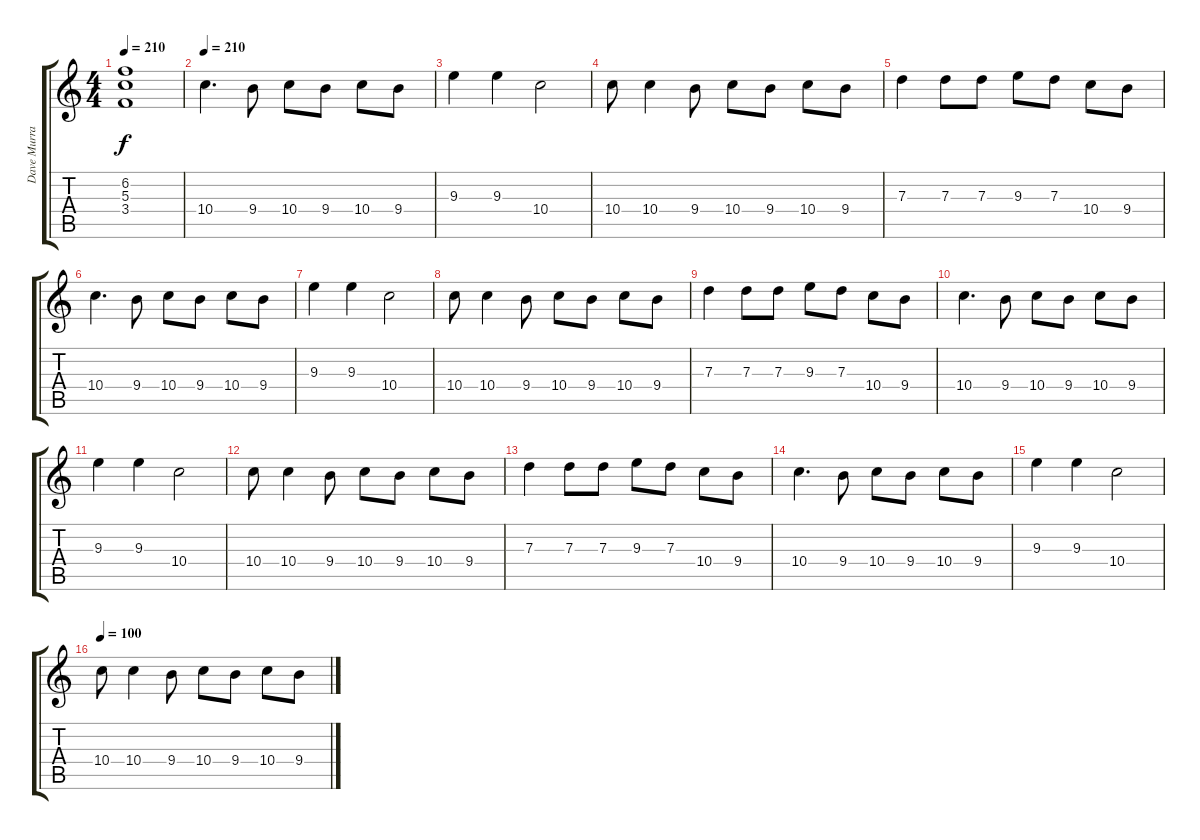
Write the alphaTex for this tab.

\track ("Dave Murray" "Dave Murra") {instrument distortionguitar}
\staff {score tabs}
\tuning (E4 B3 G3 D3 A2 E2) {hide}
\ts (4 4)
\tempo 210
\clef g2
\ks c
(6.2 5.3 3.4).1{dy f} |
\tempo 210
10.4.4{d} 9.4.8 10.4.8 9.4.8 10.4.8 9.4.8 |
9.3.4 9.3.4 10.4.2 |
10.4.8 10.4.4 9.4.8 10.4.8 9.4.8 10.4.8 9.4.8 |
7.3.4 7.3.8 7.3.8 9.3.8 7.3.8 10.4.8 9.4.8 |
10.4.4{d} 9.4.8 10.4.8 9.4.8 10.4.8 9.4.8 |
9.3.4 9.3.4 10.4.2 |
10.4.8 10.4.4 9.4.8 10.4.8 9.4.8 10.4.8 9.4.8 |
7.3.4 7.3.8 7.3.8 9.3.8 7.3.8 10.4.8 9.4.8 |
10.4.4{d} 9.4.8 10.4.8 9.4.8 10.4.8 9.4.8 |
9.3.4 9.3.4 10.4.2 |
10.4.8 10.4.4 9.4.8 10.4.8 9.4.8 10.4.8 9.4.8 |
7.3.4 7.3.8 7.3.8 9.3.8 7.3.8 10.4.8 9.4.8 |
10.4.4{d} 9.4.8 10.4.8 9.4.8 10.4.8 9.4.8 |
9.3.4 9.3.4 10.4.2 |
\tempo 100
10.4.8 10.4.4 9.4.8 10.4.8 9.4.8 10.4.8 9.4.8
